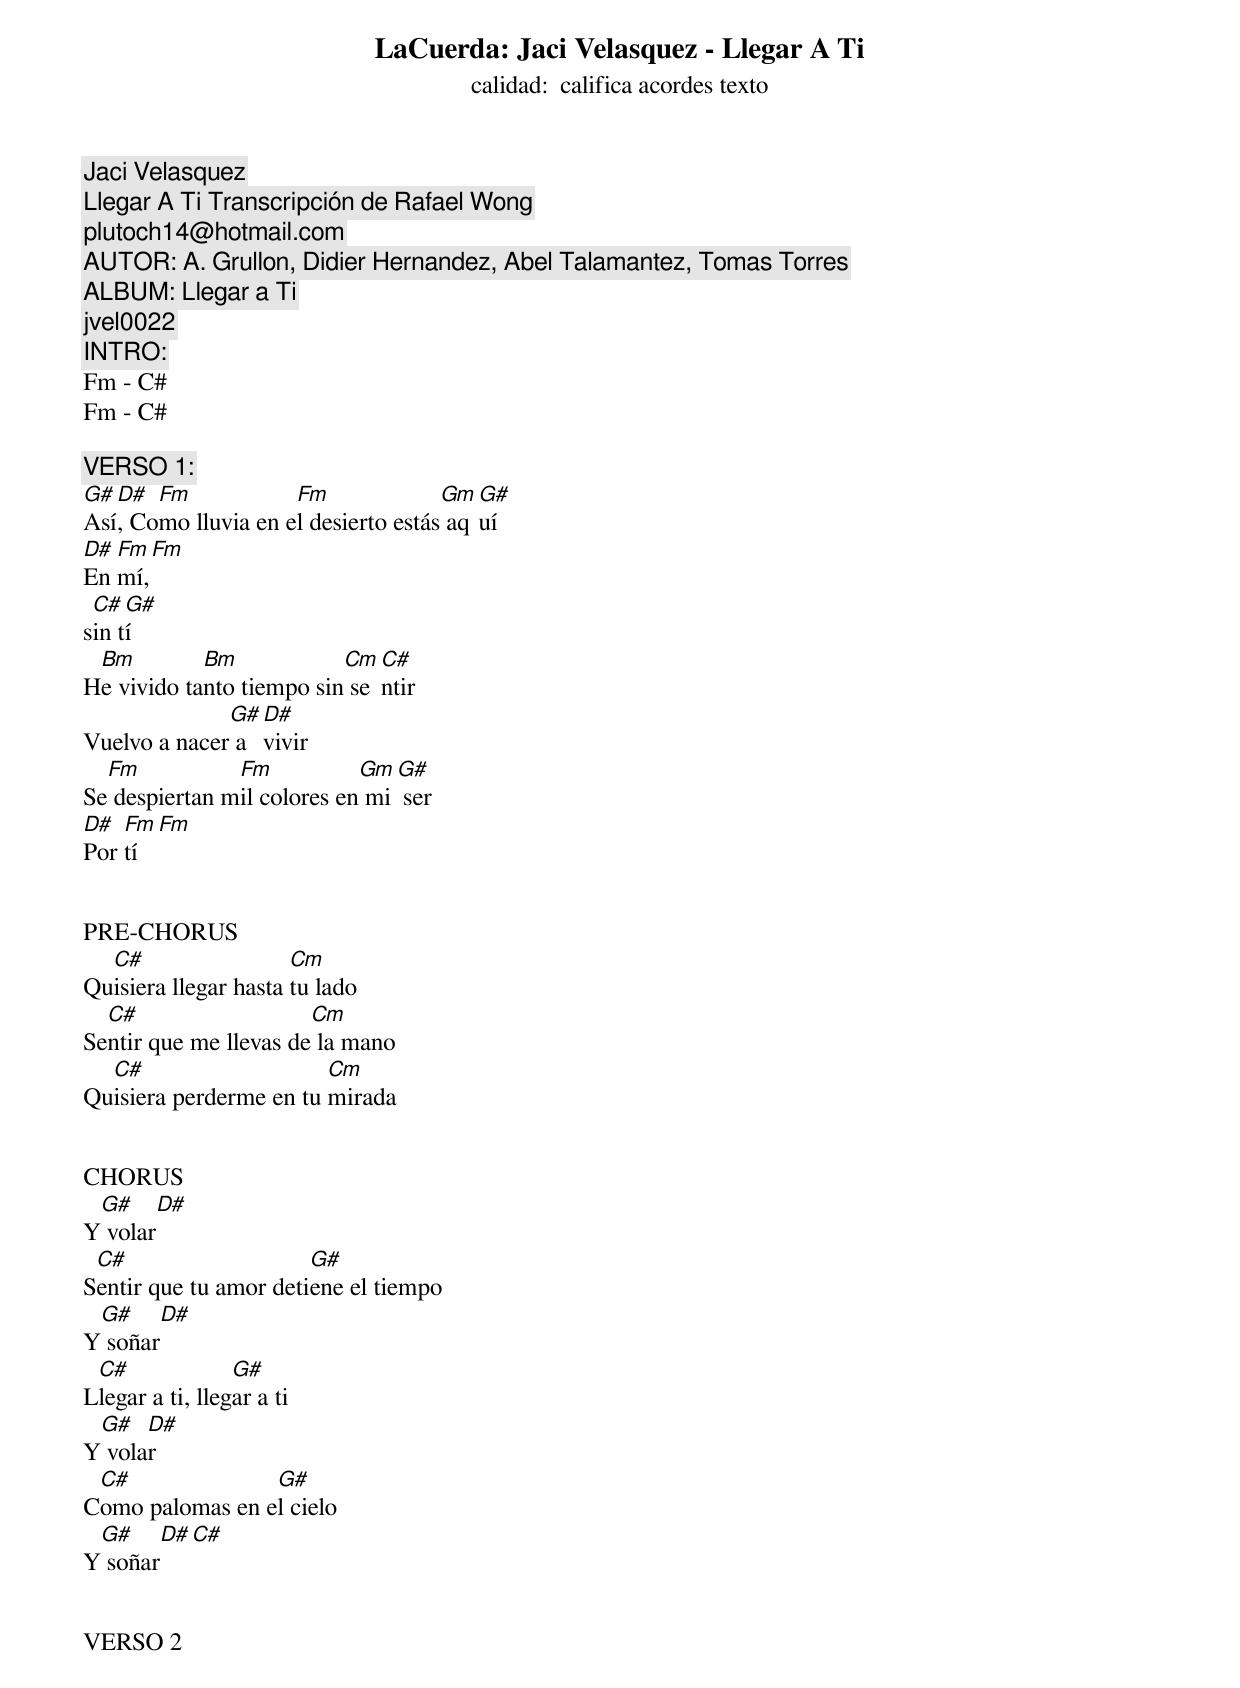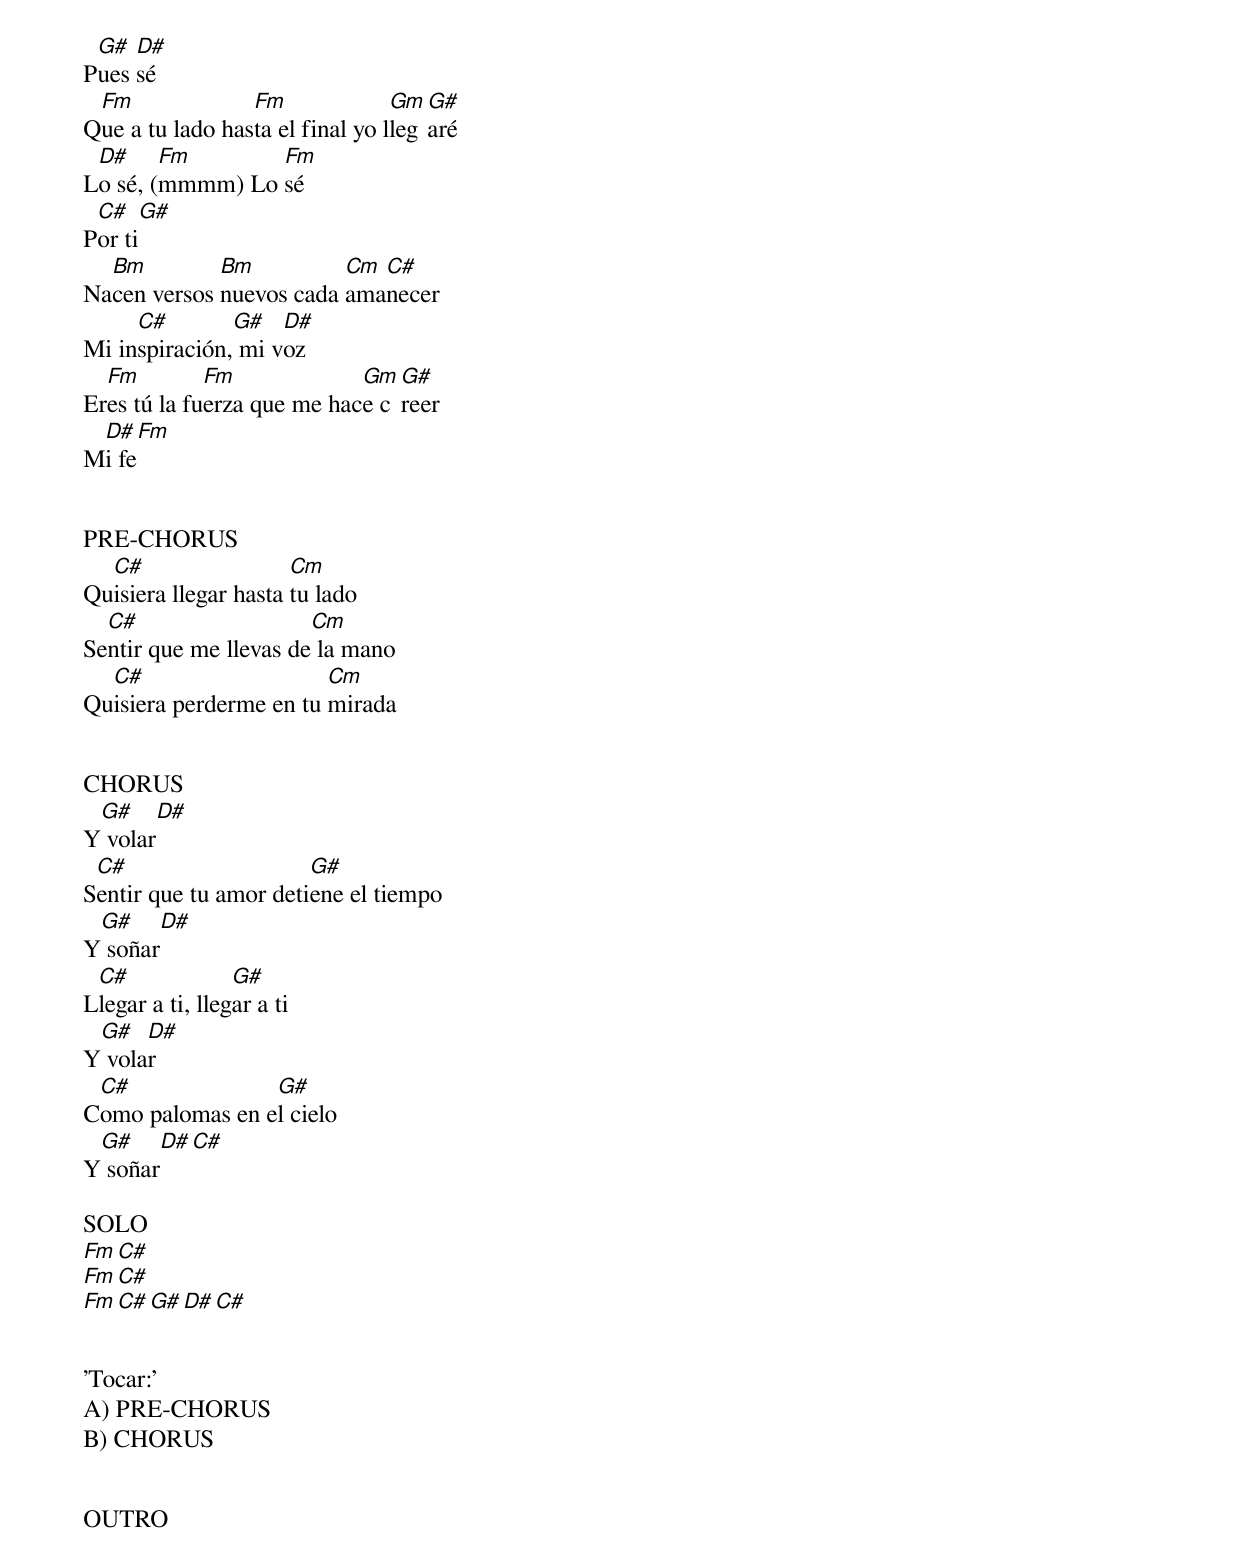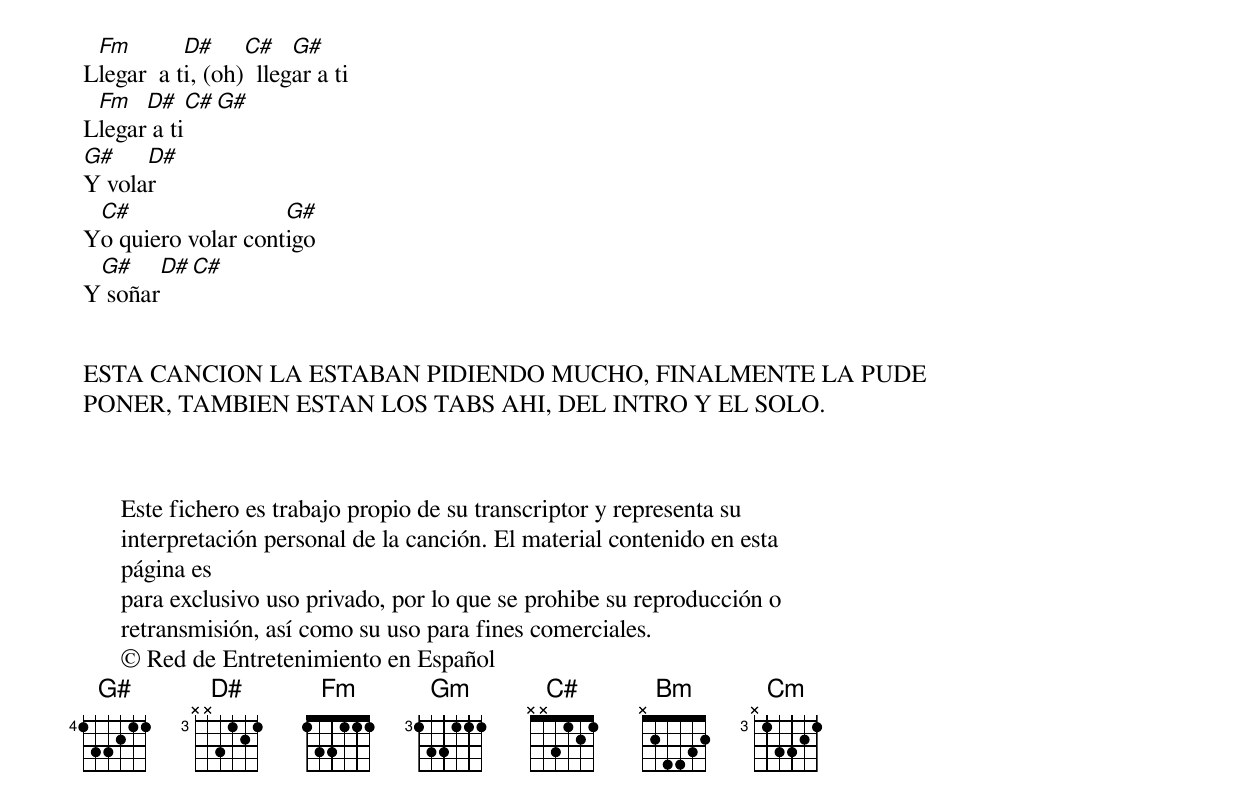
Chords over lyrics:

LaCuerda: Jaci Velasquez - Llegar A Ti
             calidad:  califica acordes texto

            Jaci Velasquez
            Llegar A Ti Transcripción de Rafael Wong
            plutoch14@hotmail.com
            AUTOR: A. Grullon, Didier Hernandez, Abel Talamantez, Tomas Torres
            ALBUM: Llegar a Ti
            jvel0022
INTRO:
Fm - C#
Fm - C#

VERSO 1:
G# D#  Fm            Fm              Gm G#
Así, Como lluvia en el desierto estás aquí
D# Fm     Fm
En mí,
 C#  G#
sin tí
 Bm         Bm            Cm C#
He vivido tanto tiempo sin sentir
              G# D#
Vuelvo a nacer a vivir
  Fm           Fm           Gm G#
Se despiertan mil colores en mi ser
D#  Fm     Fm
Por tí


PRE-CHORUS
  C#                  Cm
Quisiera llegar hasta tu lado
  C#                   Cm
Sentir que me llevas de la mano
  C#                    Cm
Quisiera perderme en tu mirada


CHORUS
 G#    D#
Y volar
 C#                    G#
Sentir que tu amor detiene el tiempo
 G#    D#
Y soñar
 C#              G#
Llegar a ti, llegar a ti
 G#   D#
Y volar
 C#              G#
Como palomas en el cielo
 G#     D# C#
Y soñar


VERSO 2
 G#  D#
Pues sé
 Fm              Fm              Gm G#
Que a tu lado hasta el final yo llegaré
 D#     Fm       Fm
Lo sé, (mmmm) Lo sé
 C#   G#
Por ti
  Bm         Bm          Cm C#
Nacen versos nuevos cada amanecer
     C#        G#   D#
Mi inspiración, mi voz
  Fm         Fm             Gm G#
Eres tú la fuerza que me hace creer
 D#   Fm
Mi fe


PRE-CHORUS
  C#                  Cm
Quisiera llegar hasta tu lado
  C#                   Cm
Sentir que me llevas de la mano
  C#                    Cm
Quisiera perderme en tu mirada


CHORUS
 G#    D#
Y volar
 C#                    G#
Sentir que tu amor detiene el tiempo
 G#    D#
Y soñar
 C#              G#
Llegar a ti, llegar a ti
 G#   D#
Y volar
 C#              G#
Como palomas en el cielo
 G#     D# C#
Y soñar

SOLO
Fm  C#
Fm  C#
Fm  C#  G#  D#  C#


'Tocar:'
A) PRE-CHORUS
B) CHORUS


OUTRO
 Fm        D#     C#    G#
Llegar  a ti, (oh)  llegar a ti
 Fm   D#   C#   G#
Llegar a ti
G#    D#
Y volar
 C#                 G#
Yo quiero volar contigo
 G#    D#   C#
Y soñar


ESTA CANCION LA ESTABAN PIDIENDO MUCHO, FINALMENTE LA PUDE
PONER, TAMBIEN ESTAN LOS TABS AHI, DEL INTRO Y EL SOLO.



      Este fichero es trabajo propio de su transcriptor y representa su
      interpretación personal de la canción. El material contenido en esta
      página es
      para exclusivo uso privado, por lo que se prohibe su reproducción o
      retransmisión, así como su uso para fines comerciales.
      © Red de Entretenimiento en Español
